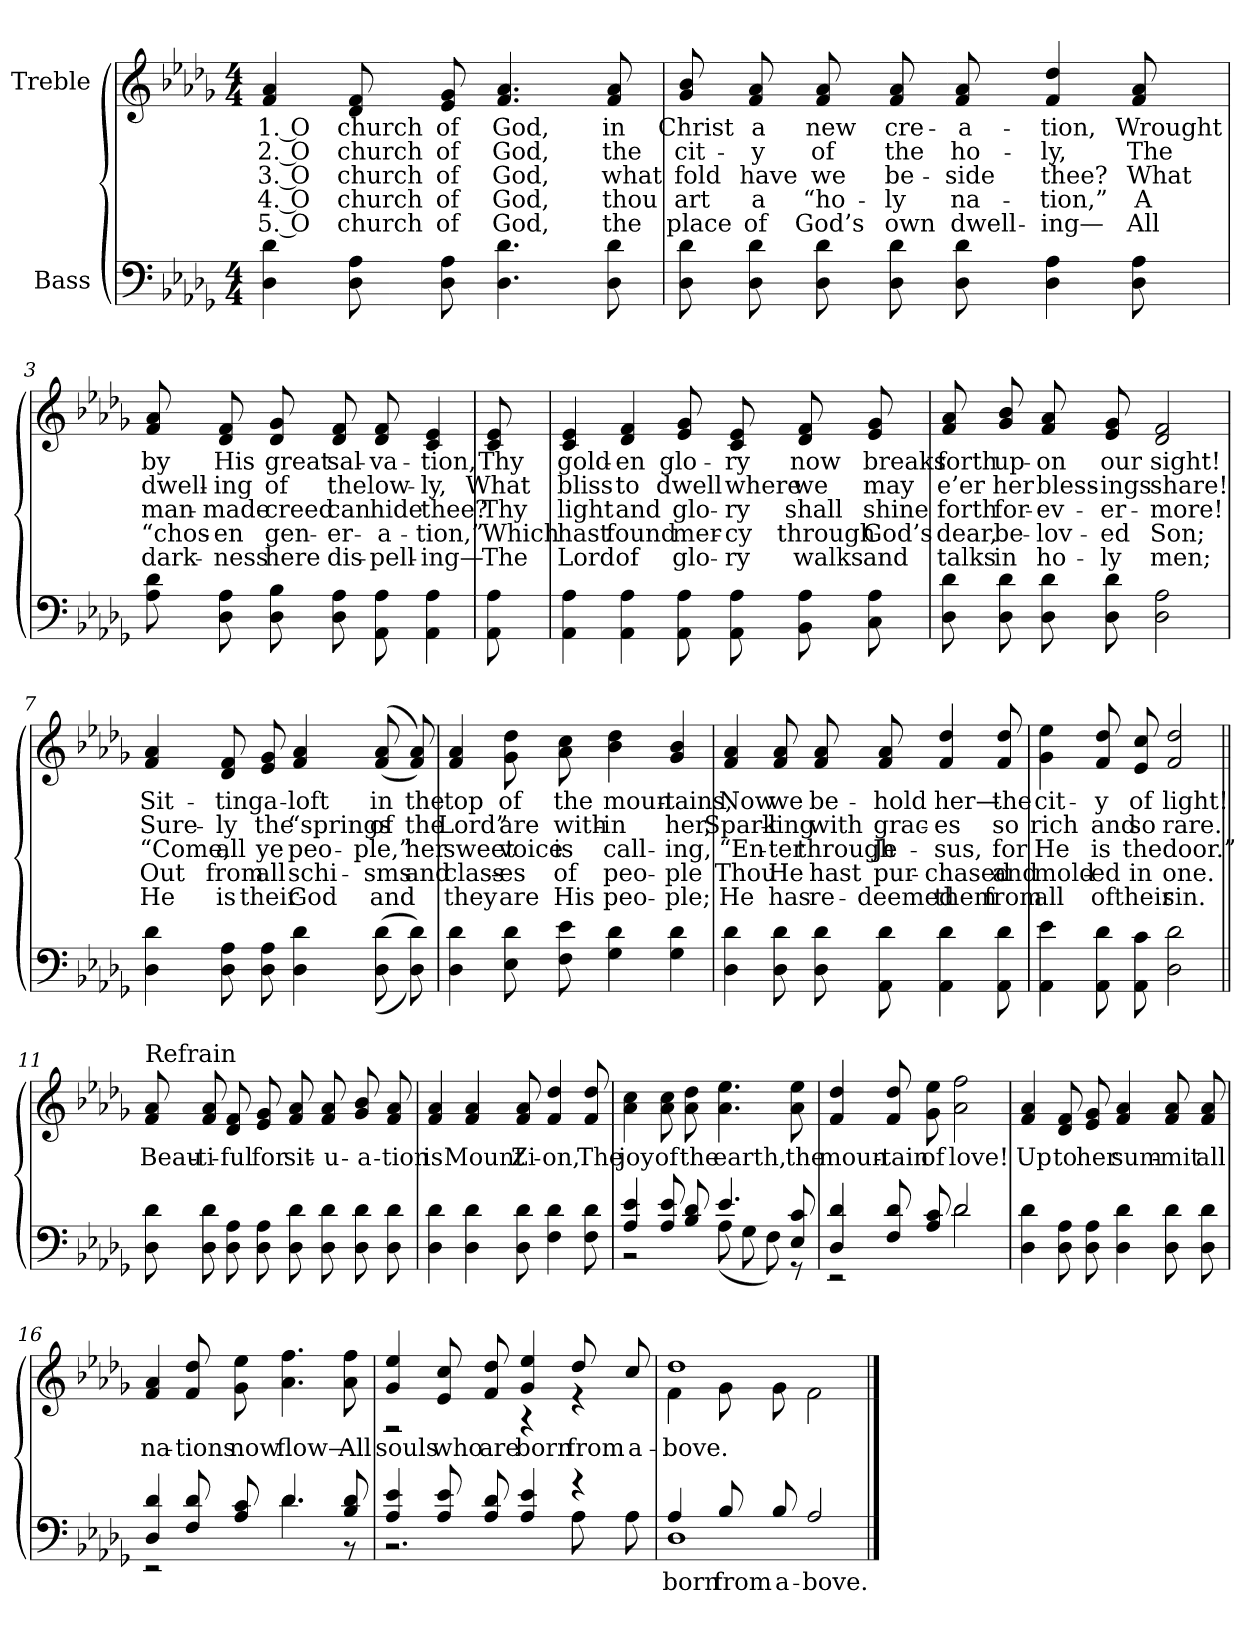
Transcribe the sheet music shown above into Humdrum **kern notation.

**kern	**text	**kern	**text	**text	**text	**text	**text
*part2	*part2	*part1	*part1	*part1	*part1	*part1	*part1
*staff2	*staff2	*staff1	*staff1	*staff1	*staff1	*staff1	*staff1
*I"Bass	*	*I"Treble	*	*	*	*	*
*clefF4	*	*clefG2	*	*	*	*	*
*k[b-e-a-d-g-]	*	*k[b-e-a-d-g-]	*	*	*	*	*
*D-:	*	*D-:	*	*	*	*	*
*M4/4	*	*M4/4	*	*	*	*	*
*MM100	*	*MM100	*	*	*	*	*
=1	=1	=1	=1	=1	=1	=1	=1
4D- 4d-	.	4f 4a-	-1. O	-2. O	-3. O	-4. O	-5. O
8D- 8A-L	.	8d- 8fL	-church	-church	-church	-church	-church
8D- 8A-	.	8e- 8g-	-of	-of	-of	-of	-of
4.D- 4.d-	.	4.f 4.a-	-God,	-God,	-God,	-God,	-God,
8D- 8d-	.	8f 8a-	-in	-the	-what	-thou	-the
=2	=2	=2	=2	=2	=2	=2	=2
8D- 8d-L	.	8g- 8b-L	-Christ	-cit-	-fold	-art	-place
8D- 8d-	.	8f 8a-	-a	-y	-have	-a	-of
8D- 8d-L	.	8f 8a-L	-new	-of	-we	-“ho-	-God’s
8D- 8d-	.	8f 8a-	-cre-	-the	-be-	-ly	-own
8D- 8d-L	.	8f 8a-L	-a-	-ho-	-side	-na-	-dwell-
4D- 4A-	.	4f 4dd-	-tion,	-ly,	-thee?	-tion,”	-ing—
8D- 8A-	.	8f 8a-	-Wrought	-The	-What	-A	-All
=3	=3	=3	=3	=3	=3	=3	=3
8A- 8d-L	.	8f 8a-L	-by	-dwell-	-man-	-“chos-	-dark-
8D- 8A-	.	8d- 8f	-His	-ing	-made	-en	-ness
8D- 8B-L	.	8d- 8g-L	-great	-of	-creed	-gen-	-here
8D- 8A-	.	8d- 8f	-sal-	-the	-can	-er-	-dis-
8AA- 8A-L	.	8d- 8fL	-va-	-low-	-hide	-a-	-pell-
4AA- 4A-	.	4c 4e-	-tion,	-ly,	-thee?	-tion,”	-ing—
=4	=4	=4	=4	=4	=4	=4	=4
8AA- 8A-L	.	8c 8e-L	-Thy	-What	-Thy	-Which	-The
=5	=5	=5	=5	=5	=5	=5	=5
4AA- 4A-	.	4c 4e-	-gold-	-bliss	-light	-hast	-Lord
4AA- 4A-	.	4d- 4f	-en	-to	-and	-found	-of
8AA- 8A-L	.	8e- 8g-L	-glo-	-dwell	-glo-	-mer-	-glo-
8AA- 8A-	.	8c 8e-	-ry	-where	-ry	-cy	-ry
8BB- 8A-L	.	8d- 8fL	-now	-we	-shall	-through	-walks
8C 8A-	.	8e- 8g-	-breaks	-may	-shine	-God’s	-and
=6	=6	=6	=6	=6	=6	=6	=6
8D- 8d-L	.	8f 8a-L	-forth	-e’er	-forth	-dear,	-talks
8D- 8d-	.	8g- 8b-	-up-	-her	-for-	-be-	-in
8D- 8d-L	.	8f 8a-L	-on	-bless-	-ev-	-lov-	-ho-
8D- 8d-	.	8e- 8g-	-our	-ings	-er-	-ed	-ly
2D- 2A-	.	2d- 2f	-sight!	-share!	-more!	-Son;	-men;
=7	=7	=7	=7	=7	=7	=7	=7
4D- 4d-	.	4f 4a-	-Sit-	-Sure-	-“Come,	-Out	-He
8D- 8A-L	.	8d- 8fL	-ting	-ly	-all	-from	-is
8D- 8A-	.	8e- 8g-	-a-	-the	-ye	-all	-their
4D- 4d-	.	4f 4a-	-loft	-“springs	-peo-	-schi-	-God
((8D- 8d-L	.	((8f 8a-L	-in	-of	-ple,”	-sms	-and
8D- 8d-))	.	8f 8a-))	-the	-the	-her	-and	.
=8	=8	=8	=8	=8	=8	=8	=8
4D- 4d-	.	4f 4a-	-top	-Lord”	-sweet	-class-	-they
8E- 8d-L	.	8g- 8dd-L	-of	-are	-voice	-es	-are
8F 8e-	.	8a- 8cc	-the	-with-	-is	-of	-His
4G- 4d-	.	4b- 4dd-	-moun-	-in	-call-	-peo-	-peo-
4G- 4d-	.	4g- 4b-	-tains,	-her,	-ing,	-ple	-ple;
=9	=9	=9	=9	=9	=9	=9	=9
4D- 4d-	.	4f 4a-	-Now	-Spark-	-“En-	-Thou	-He
8D- 8d-L	.	8f 8a-L	-we	-ling	-ter	-He	-has
8D- 8d-	.	8f 8a-	-be-	-with	-through	-hast	-re-
8AA- 8d-L	.	8f 8a-L	-hold	-grac-	-Je-	-pur-	-deemed
4AA- 4d-	.	4f 4dd-	-her—	-es	-sus,	-chased	-them
8AA- 8d-	.	8f 8dd-	-the	-so	-for	-and	-from
=10	=10	=10	=10	=10	=10	=10	=10
4AA- 4e-	.	4g- 4ee-	-cit-	-rich	-He	-mold-	-all
8AA- 8d-L	.	8f 8dd-L	-y	-and	-is	-ed	-of
8AA- 8c	.	8e- 8cc	-of	-so	-the	-in	-their
2D- 2d-	.	2f 2dd-	-light!	-rare.	-door.”	-one.	-sin.
=11||	=11||	=11||	=11||	=11||	=11||	=11||	=11||
!	!	!LO:TX:a:t=Refrain	!	!	!	!	!
8D- 8d-L	.	8f 8a-L	-Beau-	.	.	.	.
8D- 8d-	.	8f 8a-	-ti-	.	.	.	.
8D- 8A-L	.	8d- 8fL	-ful	.	.	.	.
8D- 8A-	.	8e- 8g-	-for	.	.	.	.
8D- 8d-L	.	8f 8a-L	-sit-	.	.	.	.
8D- 8d-	.	8f 8a-	-u-	.	.	.	.
8D- 8d-L	.	8g- 8b-L	-a-	.	.	.	.
8D- 8d-	.	8f 8a-	-tion	.	.	.	.
=12	=12	=12	=12	=12	=12	=12	=12
4D- 4d-	.	4f 4a-	-is	.	.	.	.
4D- 4d-	.	4f 4a-	-Mount	.	.	.	.
8D- 8d-L	.	8f 8a-L	-Zi-	.	.	.	.
4F 4d-	.	4f 4dd-	-on,	.	.	.	.
8F 8d-	.	8f 8dd-	-The	.	.	.	.
=13	=13	=13	=13	=13	=13	=13	=13
*^	*	*	*	*	*	*	*
4A- 4e-	2r	.	4a- 4cc	-joy	.	.	.	.
8A- 8e-L	.	.	8a- 8ccL	-of	.	.	.	.
8B- 8d-	.	.	8a- 8dd-	-the	.	.	.	.
4.e-	(8A-L	.	4.a- 4.ee-	-earth,	.	.	.	.
.	8G-	.	.	.	.	.	.	.
.	8FL)	.	.	.	.	.	.	.
8E- 8c	8r	.	8a- 8ee-	-the	.	.	.	.
=14	=14	=14	=14	=14	=14	=14	=14	=14
4D- 4d-	2r	.	4f 4dd-	-moun-	.	.	.	.
8F 8d-L	.	.	8f 8dd-L	-tain	.	.	.	.
8A- 8c	.	.	8g- 8ee-	-of	.	.	.	.
2d-	2d-	.	2a- 2ff	-love!	.	.	.	.
*v	*v	*	*	*	*	*	*	*
=15	=15	=15	=15	=15	=15	=15	=15
4D- 4d-	.	4f 4a-	-Up	.	.	.	.
8D- 8A-L	.	8d- 8fL	-to	.	.	.	.
8D- 8A-	.	8e- 8g-	-her	.	.	.	.
4D- 4d-	.	4f 4a-	-sum-	.	.	.	.
8D- 8d-L	.	8f 8a-L	-mit	.	.	.	.
8D- 8d-	.	8f 8a-	-all	.	.	.	.
=16	=16	=16	=16	=16	=16	=16	=16
*^	*	*	*	*	*	*	*
4D- 4d-	2r	.	4f 4a-	-na-	.	.	.	.
8F 8d-L	.	.	8f 8dd-L	-tions	.	.	.	.
8A- 8c	.	.	8g- 8ee-	-now	.	.	.	.
4.d-	4.d-	.	4.a- 4.ff	-flow—	.	.	.	.
8B- 8d-	8r	.	8a- 8ff	-All	.	.	.	.
=17	=17	=17	=17	=17	=17	=17	=17	=17
*	*	*	*^	*	*	*	*	*
4A- 4e-	2.r	.	4g- 4ee-	2r	-souls	.	.	.	.
8A- 8e-L	.	.	8e- 8ccL	.	-who	.	.	.	.
8A- 8d-	.	.	8f 8dd-	.	-are	.	.	.	.
4A- 4e-	.	.	4g- 4ee-	4r	-born	.	.	.	.
4r	8A-L	.	8dd-L	4r	-from	.	.	.	.
.	8A-	.	8cc	.	-a-	.	.	.	.
=18	=18	=18	=18	=18	=18	=18	=18	=18	=18
4A-	1D-	-born	1dd-	4f	-bove.	.	.	.	.
8B-L	.	-from	.	8g-L	.	.	.	.	.
8B-	.	-a-	.	8g-	.	.	.	.	.
2A-	.	-bove.	.	2f	.	.	.	.	.
*v	*v	*	*	*	*	*	*	*	*
*	*	*v	*v	*	*	*	*	*
==	==	==	==	==	==	==	==
*-	*-	*-	*-	*-	*-	*-	*-
